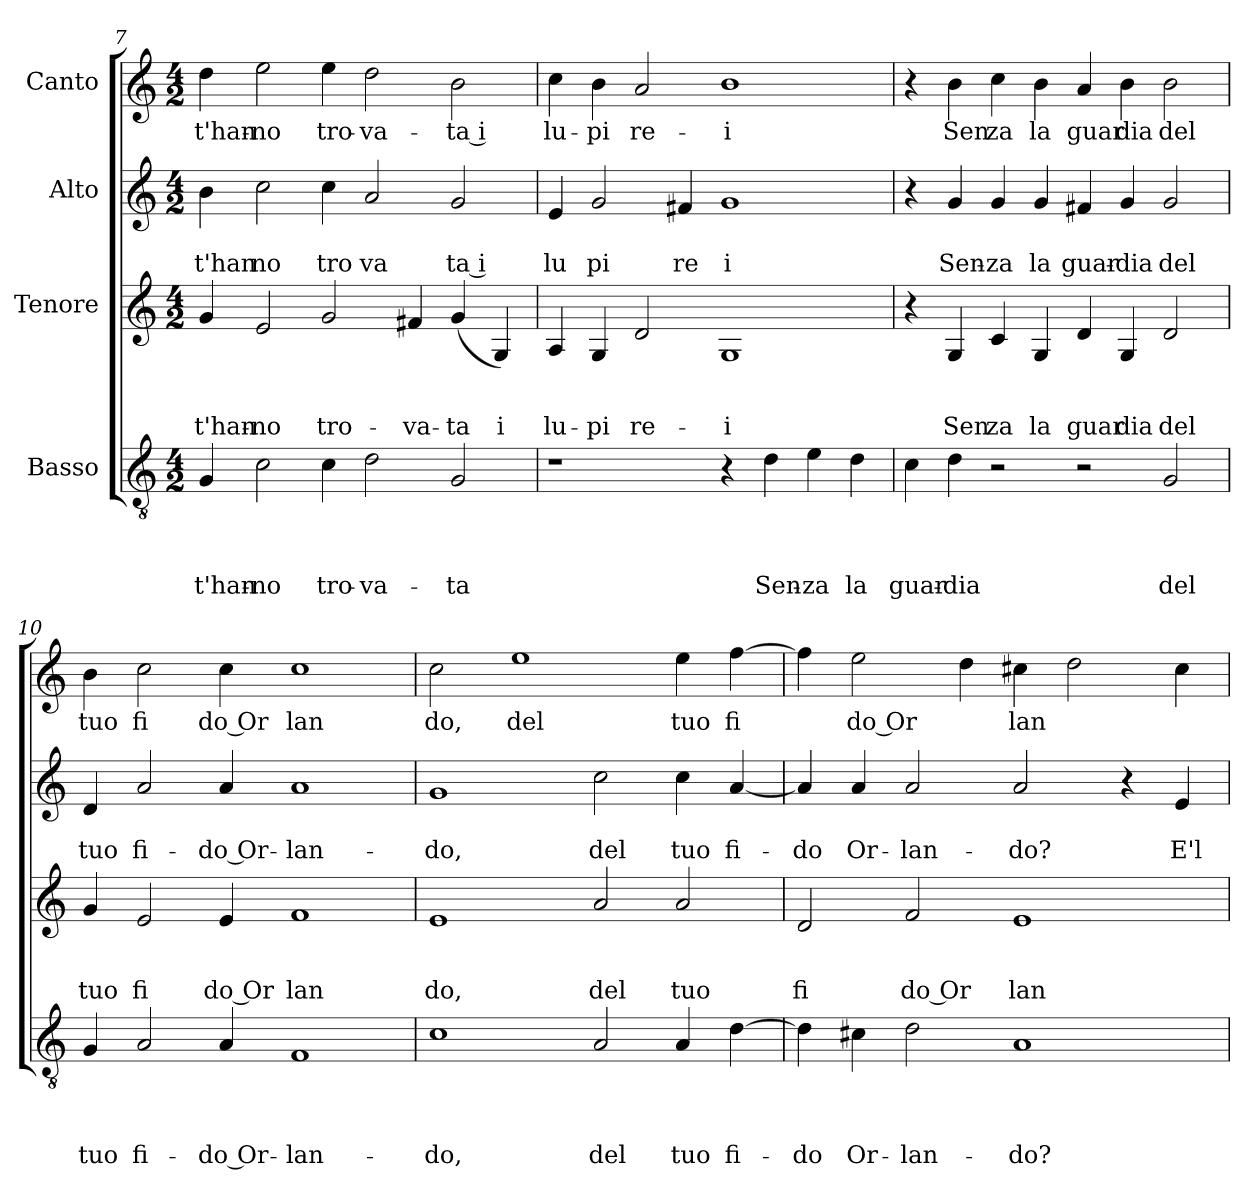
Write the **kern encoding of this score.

**kern	**text	**text	**text	**text	**kern	**text	**text	**text	**kern	**text	**text	**kern	**text
*part4	*part4	*part4	*part4	*part4	*part3	*part3	*part3	*part3	*part2	*part2	*part2	*part1	*part1
*staff4	*staff4	*staff4	*staff4	*staff4	*staff3	*staff3	*staff3	*staff3	*staff2	*staff2	*staff2	*staff1	*staff1
*I"Basso	*	*	*	*	*I"Tenore	*	*	*	*I"Alto	*	*	*I"Canto	*
*clefGv2	*	*	*	*	*clefG2	*	*	*	*clefG2	*	*	*clefG2	*
*k[]	*	*	*	*	*k[]	*	*	*	*k[]	*	*	*k[]	*
*C:	*	*	*	*	*C:	*	*	*	*C:	*	*	*C:	*
*M4/2	*	*	*	*	*M4/2	*	*	*	*M4/2	*	*	*M4/2	*
=7	=7	=7	=7	=7	=7	=7	=7	=7	=7	=7	=7	=7	=7
!	!	!	!	!LO:LY:b	!	!	!	!LO:LY:b	!	!	!LO:LY:b	!	!LO:LY:b
4G/	.	.	.	t'han-	4g/	.	.	t'han-	4b\	.	t'han	4dd\	t'han-
!	!	!	!	!LO:LY:b	!	!	!	!LO:LY:b	!	!	!LO:LY:b	!	!LO:LY:b
2c\	.	.	.	-no	2e/	.	.	-no	2cc\	.	no	2ee\	-no
!	!	!	!	!LO:LY:b	!	!	!	!LO:LY:b	!	!	!LO:LY:b	!	!LO:LY:b
4c\	.	.	.	tro-	2g/	.	.	tro-	4cc\	.	tro	4ee\	tro-
!	!	!	!	!LO:LY:b	!	!	!	!	!	!	!LO:LY:b	!	!LO:LY:b
2d\	.	.	.	-va-	.	.	.	.	2a/	.	va	2dd\	-va-
!	!	!	!	!	!	!	!	!LO:LY:b	!	!	!	!	!
.	.	.	.	.	4f#/	.	.	-va-	.	.	.	.	.
!	!	!	!	!LO:LY:b	!	!	!	!LO:LY:b	!	!	!LO:LY:b:rj	!	!LO:LY:b:rj
2G/	.	.	.	-ta	(>4g/	.	.	-ta	2g/	.	ta i	2b\	-ta i
!	!	!	!	!	!	!	!	!LO:LY:b	!	!	!	!	!
.	.	.	.	.	4G/)	.	.	i	.	.	.	.	.
=8	=8	=8	=8	=8	=8	=8	=8	=8	=8	=8	=8	=8	=8
!	!	!	!	!	!	!	!	!LO:LY:b	!	!	!LO:LY:b	!	!LO:LY:b
1r	.	.	.	.	4A/	.	.	lu-	4e/	.	lu	4cc\	lu-
!	!	!	!	!	!	!	!	!LO:LY:b	!	!	!LO:LY:b	!	!LO:LY:b
.	.	.	.	.	4G/	.	.	-pi	2g/	.	pi	4b\	-pi
!	!	!	!	!	!	!	!	!LO:LY:b	!	!	!	!	!LO:LY:b
.	.	.	.	.	2d/	.	.	re-	.	.	.	2a/	re-
!	!	!	!	!	!	!	!	!	!	!	!LO:LY:b	!	!
.	.	.	.	.	.	.	.	.	4f#/	.	re	.	.
!	!	!	!	!	!	!	!	!LO:LY:b	!	!	!LO:LY:b	!	!LO:LY:b
4r	.	.	.	.	1G	.	.	-i	1g	.	i	1b	-i
!	!	!	!	!LO:LY:b	!	!	!	!	!	!	!	!	!
4d\	.	.	.	Sen-	.	.	.	.	.	.	.	.	.
!	!	!	!	!LO:LY:b	!	!	!	!	!	!	!	!	!
4e\	.	.	.	-za	.	.	.	.	.	.	.	.	.
!	!	!	!	!LO:LY:b	!	!	!	!	!	!	!	!	!
4d\	.	.	.	la	.	.	.	.	.	.	.	.	.
!!LO:PB:g=z
=9	=9	=9	=9	=9	=9	=9	=9	=9	=9	=9	=9	=9	=9
!	!	!	!	!LO:LY:b	!	!	!	!	!	!	!	!	!
4c\	.	.	.	guar-	4r	.	.	.	4r	.	.	4r	.
!	!	!	!	!LO:LY:b	!	!	!	!LO:LY:b	!	!	!LO:LY:b	!	!LO:LY:b
4d\	.	.	.	-dia	4G/	.	.	Sen	4g/	.	Sen-	4b\	Sen
!	!	!	!	!	!	!	!	!LO:LY:b	!	!	!LO:LY:b	!	!LO:LY:b
2r	.	.	.	.	4c/	.	.	za	4g/	.	-za	4cc\	za
!	!	!	!	!	!	!	!	!LO:LY:b	!	!	!LO:LY:b	!	!LO:LY:b
.	.	.	.	.	4G/	.	.	la	4g/	.	la	4b\	la
!	!	!	!	!	!	!	!	!LO:LY:b	!	!	!LO:LY:b	!	!LO:LY:b
2r	.	.	.	.	4d/	.	.	guar	4f#X/	.	guar-	4a/	guar
!	!	!	!	!	!	!	!	!LO:LY:b	!	!	!LO:LY:b	!	!LO:LY:b
.	.	.	.	.	4G/	.	.	dia	4g/	.	-dia	4b\	dia
!	!	!	!	!LO:LY:b	!	!	!	!LO:LY:b	!	!	!LO:LY:b	!	!LO:LY:b
2G/	.	.	.	del	2d/	.	.	del	2g/	.	del	2b\	del
=10	=10	=10	=10	=10	=10	=10	=10	=10	=10	=10	=10	=10	=10
!	!	!	!	!LO:LY:b	!	!	!	!LO:LY:b	!	!	!LO:LY:b	!	!LO:LY:b
4G/	.	.	.	tuo	4g/	.	.	tuo	4d/	.	tuo	4b\	tuo
!	!	!	!	!LO:LY:b	!	!	!	!LO:LY:b	!	!	!LO:LY:b	!	!LO:LY:b
2A/	.	.	.	fi-	2e/	.	.	fi	2a/	.	fi-	2cc\	fi
!	!	!	!	!LO:LY:b:rj	!	!	!	!LO:LY:b:rj	!	!	!LO:LY:b:rj	!	!LO:LY:b:rj
4A/	.	.	.	-do Or-	4e/	.	.	do Or	4a/	.	-do Or-	4cc\	do Or
!	!	!	!	!LO:LY:b	!	!	!	!LO:LY:b	!	!	!LO:LY:b	!	!LO:LY:b
1F	.	.	.	-lan-	1f	.	.	lan	1a	.	-lan-	1cc	lan
=11	=11	=11	=11	=11	=11	=11	=11	=11	=11	=11	=11	=11	=11
!	!	!	!	!LO:LY:b	!	!	!	!LO:LY:b	!	!	!LO:LY:b	!	!LO:LY:b
1c	.	.	.	-do,	1e	.	.	do,	1g	.	-do,	2cc\	do,
!	!	!	!	!	!	!	!	!	!	!	!	!	!LO:LY:b
.	.	.	.	.	.	.	.	.	.	.	.	1ee	del
!	!	!	!	!LO:LY:b	!	!	!	!LO:LY:b	!	!	!LO:LY:b	!	!
2A/	.	.	.	del	2a/	.	.	del	2cc\	.	del	.	.
!	!	!	!	!LO:LY:b	!	!	!	!LO:LY:b	!	!	!LO:LY:b	!	!LO:LY:b
4A/	.	.	.	tuo	2a/	.	.	tuo	4cc\	.	tuo	4ee\	tuo
!	!	!	!	!LO:LY:b	!	!	!	!	!	!	!LO:LY:b	!	!LO:LY:b
[>4d\	.	.	.	fi-	.	.	.	.	[<4a/	.	fi-	[>4ff\	fi
=12	=12	=12	=12	=12	=12	=12	=12	=12	=12	=12	=12	=12	=12
!	!	!	!	!LO:LY:b	!	!	!	!LO:LY:b	!	!	!LO:LY:b	!	!
4d\]	.	.	.	-do	2d/	.	.	fi	4a/]	.	-do	4ff\]	.
!	!	!	!	!LO:LY:b	!	!	!	!	!	!	!LO:LY:b	!	!LO:LY:b
4c#X\	.	.	.	Or-	.	.	.	.	4a/	.	Or-	2ee\	do Or
!	!	!	!	!LO:LY:b	!	!	!	!LO:LY:b:rj	!	!	!LO:LY:b	!	!
2d\	.	.	.	-lan-	2f/	.	.	do Or	2a/	.	-lan-	.	.
.	.	.	.	.	.	.	.	.	.	.	.	4dd\	.
!	!	!	!	!LO:LY:b	!	!	!	!LO:LY:b	!	!	!LO:LY:b	!	!LO:LY:b
1A	.	.	.	-do?	1e	.	.	lan	2a/	.	-do?	4cc#X\	lan
.	.	.	.	.	.	.	.	.	.	.	.	2dd\	.
.	.	.	.	.	.	.	.	.	4r	.	.	.	.
!	!	!	!	!	!	!	!	!	!	!	!LO:LY:b	!	!
.	.	.	.	.	.	.	.	.	4e/	.	E'l	4cc#\	.
=	=	=	=	=	=	=	=	=	=	=	=	=	=
*-	*-	*-	*-	*-	*-	*-	*-	*-	*-	*-	*-	*-	*-
